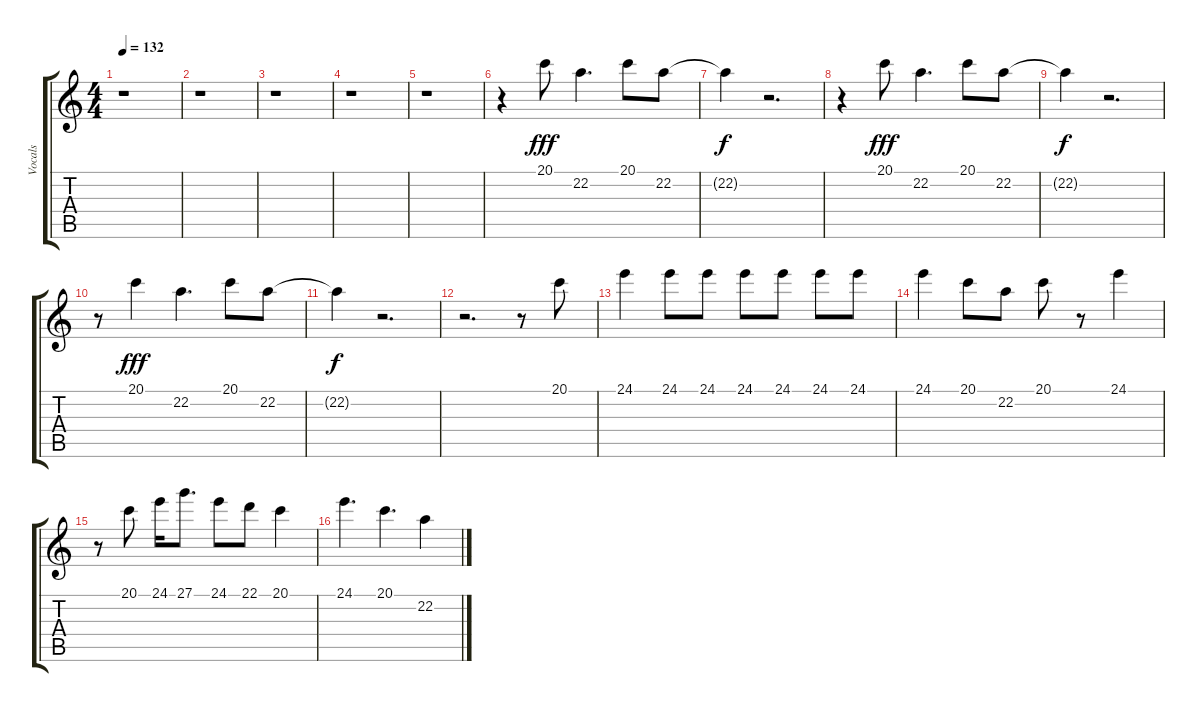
\track ("Vocals" "Vocals") {instrument clarinet}
\staff {score tabs}
\tuning (E4 B3 G3 D3 A2 E2) {hide}
\ts (4 4)
\tempo 132
\clef g2
\ks c
r.1{dy fff} |
r.1 |
r.1 |
r.1 |
r.1 |
r.4 20.1.8 22.2.4{d} 20.1.8 22.2.8 |
22.2{t}.4{dy f} r.2{d} |
r.4 20.1.8{dy fff} 22.2.4{d} 20.1.8 22.2.8 |
22.2{t}.4{dy f} r.2{d} |
r.8 20.1.4{dy fff} 22.2.4{d} 20.1.8 22.2.8 |
22.2{t}.4{dy f} r.2{d} |
r.2{d} r.8 20.1.8 |
24.1.4 24.1.8 24.1.8 24.1.8 24.1.8 24.1.8 24.1.8 |
24.1.4 20.1.8 22.2.8 20.1.8 r.8 24.1.4 |
r.8 20.1.8 24.1.16 27.1.8{d} 24.1.8 22.1.8 20.1.4 |
24.1.4{d} 20.1.4{d} 22.2.4
